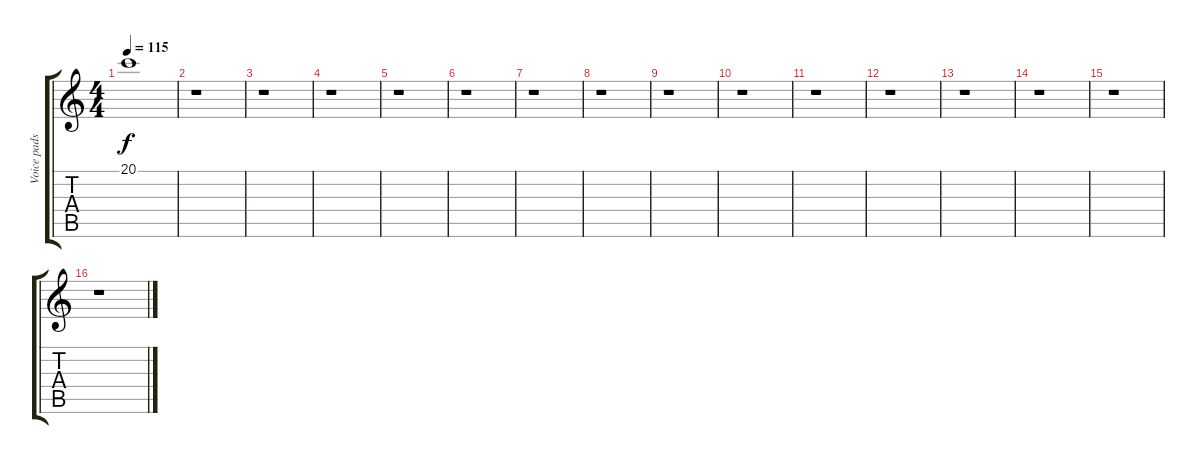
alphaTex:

\track ("Voice pads" "Voice pads") {instrument synthvoice}
\staff {score tabs}
\tuning (E4 B3 G3 D3 A2 E2) {hide}
\ts (4 4)
\tempo 115
\clef g2
\ks c
20.1{t}.1{dy f} |
r.1 |
r.1 |
r.1 |
r.1 |
r.1 |
r.1 |
r.1 |
r.1 |
r.1 |
r.1 |
r.1 |
r.1 |
r.1 |
r.1 |
r.1
